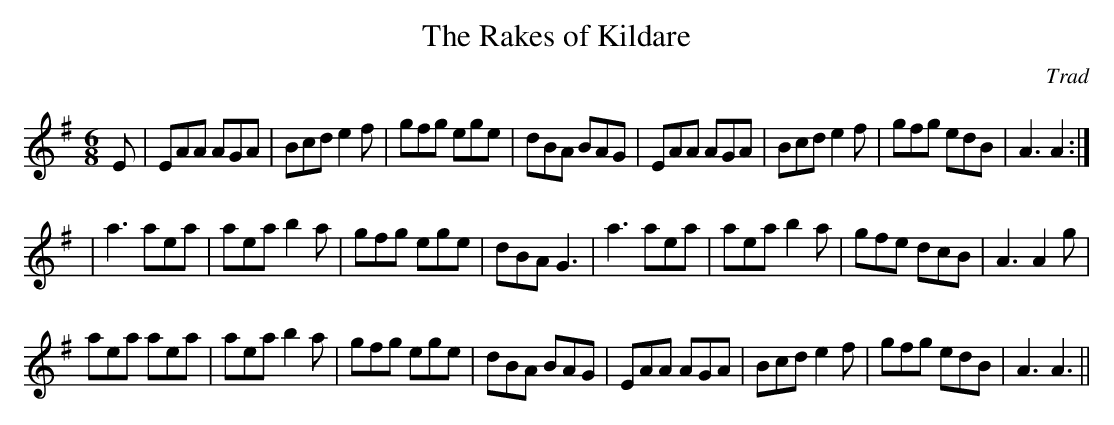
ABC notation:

X:1
T:The Rakes of Kildare
C:Trad
M:6/8
K:ADor
L:1/8
E|EAA AGA|Bcd e2f|gfg ege|dBA BAG|EAA AGA|Bcd e2f|gfg edB|A3 A2:|
|a3 aea|aea b2a|gfg ege|dBA G3|a3 aea|aea b2a|gfe dcB|A3 A2g|
aea aea|aea b2a|gfg ege|dBA BAG|EAA AGA|Bcd e2f|gfg edB|A3 A3||
